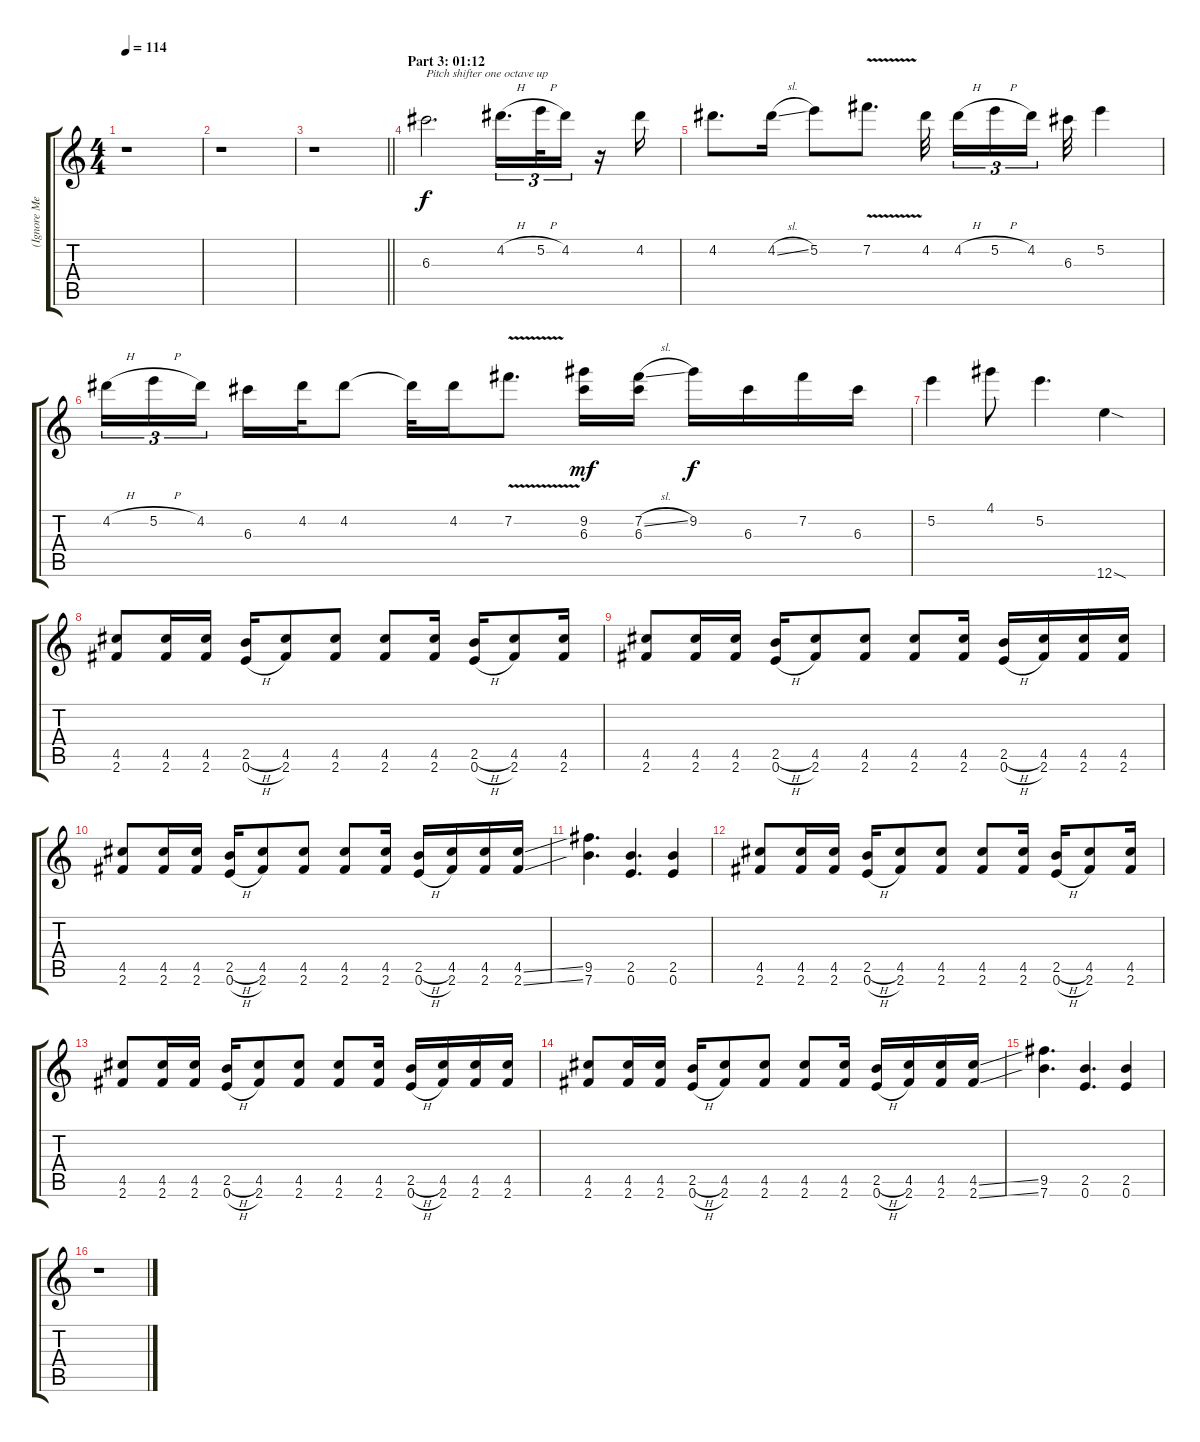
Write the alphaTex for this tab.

\track ("(Ignore Me)" "(Ignore Me") {instrument overdrivenguitar}
\staff {score tabs}
\tuning (E5 B4 G4 D4 A3 E3) {hide}
\ts (4 4)
\tempo 114
\clef g2
\ks c
r.1{dy f} |
r.1 |
\barLineRight lightlight
r.1 |
\section ("" "Part 3: 01:12")
6.3.2{d txt "Pitch shifter one octave up" volume 12} 4.2{h}.16{d tu (3 2)} 5.2{h}.32{tu (3 2)} 4.2.16{tu (3 2)} r.16 4.2.16 |
4.2.8{d} 4.2{sl}.16 5.2.8 7.2{v}.8{d} 4.2.32{beam splitsecondary} 4.2{h}.16{tu (3 2)} 5.2{h}.16{tu (3 2)} 4.2.16{tu (3 2) beam splitsecondary} 6.3.32 5.2.4 |
4.2{h}.16{tu (3 2)} 5.2{h}.16{tu (3 2)} 4.2.16{tu (3 2) beam splitsecondary} 6.3.16 4.2.32 4.2.8 4.2{t}.32 4.2.16 7.2{v}.8{d} (9.2 6.3).16{dy mf} (7.2{sl} 6.3).16 9.2.16{dy f} 6.3.16 7.2.16 6.3.16 |
5.2.4 4.1.8 5.2.4{d} 12.6{sod}.4 |
(4.5 2.6).8{volume 10} (4.5 2.6).16 (4.5 2.6).16 (2.5{h} 0.6{h}).16 (4.5 2.6).8 (4.5 2.6).8 (4.5 2.6).8 (4.5 2.6).16 (2.5{h} 0.6{h}).16 (4.5 2.6).8 (4.5 2.6).16 |
(4.5 2.6).8 (4.5 2.6).16 (4.5 2.6).16 (2.5{h} 0.6{h}).16 (4.5 2.6).8 (4.5 2.6).8 (4.5 2.6).8 (4.5 2.6).16 (2.5{h} 0.6{h}).16 (4.5 2.6).16 (4.5 2.6).16 (4.5 2.6).16 |
(4.5 2.6).8 (4.5 2.6).16 (4.5 2.6).16 (2.5{h} 0.6{h}).16 (4.5 2.6).8 (4.5 2.6).8 (4.5 2.6).8 (4.5 2.6).16 (2.5{h} 0.6{h}).16 (4.5 2.6).16 (4.5 2.6).16 (4.5{ss} 2.6{ss}).16 |
(9.5 7.6).4{d} (2.5 0.6).4{d} (2.5 0.6).4 |
(4.5 2.6).8 (4.5 2.6).16 (4.5 2.6).16 (2.5{h} 0.6{h}).16 (4.5 2.6).8 (4.5 2.6).8 (4.5 2.6).8 (4.5 2.6).16 (2.5{h} 0.6{h}).16 (4.5 2.6).8 (4.5 2.6).16 |
(4.5 2.6).8 (4.5 2.6).16 (4.5 2.6).16 (2.5{h} 0.6{h}).16 (4.5 2.6).8 (4.5 2.6).8 (4.5 2.6).8 (4.5 2.6).16 (2.5{h} 0.6{h}).16 (4.5 2.6).16 (4.5 2.6).16 (4.5 2.6).16 |
(4.5 2.6).8 (4.5 2.6).16 (4.5 2.6).16 (2.5{h} 0.6{h}).16 (4.5 2.6).8 (4.5 2.6).8 (4.5 2.6).8 (4.5 2.6).16 (2.5{h} 0.6{h}).16 (4.5 2.6).16 (4.5 2.6).16 (4.5{ss} 2.6{ss}).16 |
(9.5 7.6).4{d} (2.5 0.6).4{d} (2.5 0.6).4 |
r.1
